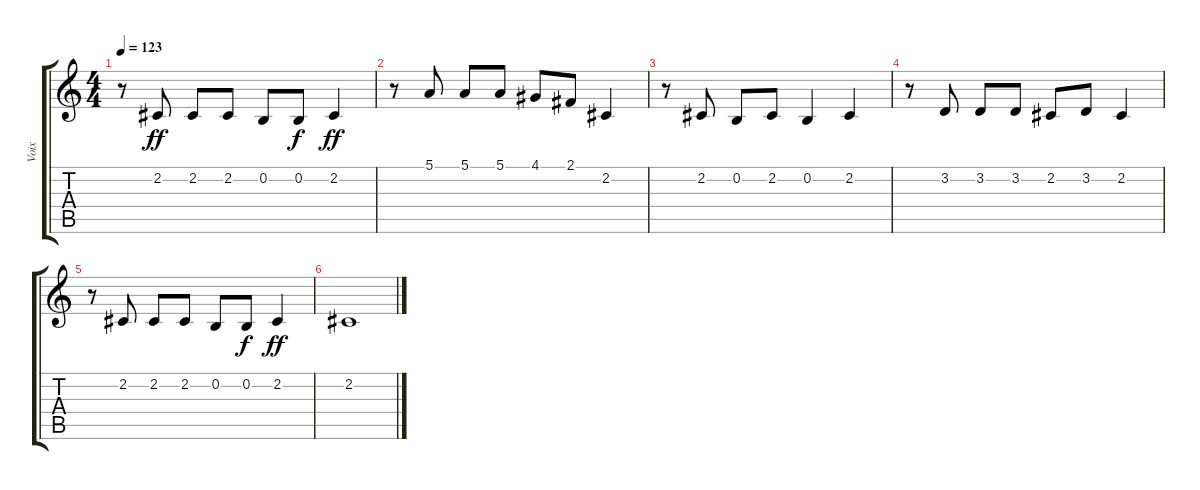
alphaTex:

\track ("Voix" "Voix") {instrument panflute}
\staff {score tabs}
\tuning (E4 B3 G3 D3 A2 E2) {hide}
\ts (4 4)
\tempo 123
\clef g2
\ks c
r.8{dy ff} 2.2.8 2.2.8 2.2.8 0.2.8 0.2.8{dy f} 2.2.4{dy ff} |
r.8 5.1.8 5.1.8 5.1.8 4.1.8 2.1.8 2.2.4 |
r.8 2.2.8 0.2.8 2.2.8 0.2.4 2.2.4 |
r.8 3.2.8 3.2.8 3.2.8 2.2.8 3.2.8 2.2.4 |
r.8 2.2.8 2.2.8 2.2.8 0.2.8 0.2.8{dy f} 2.2.4{dy ff} |
2.2.1
